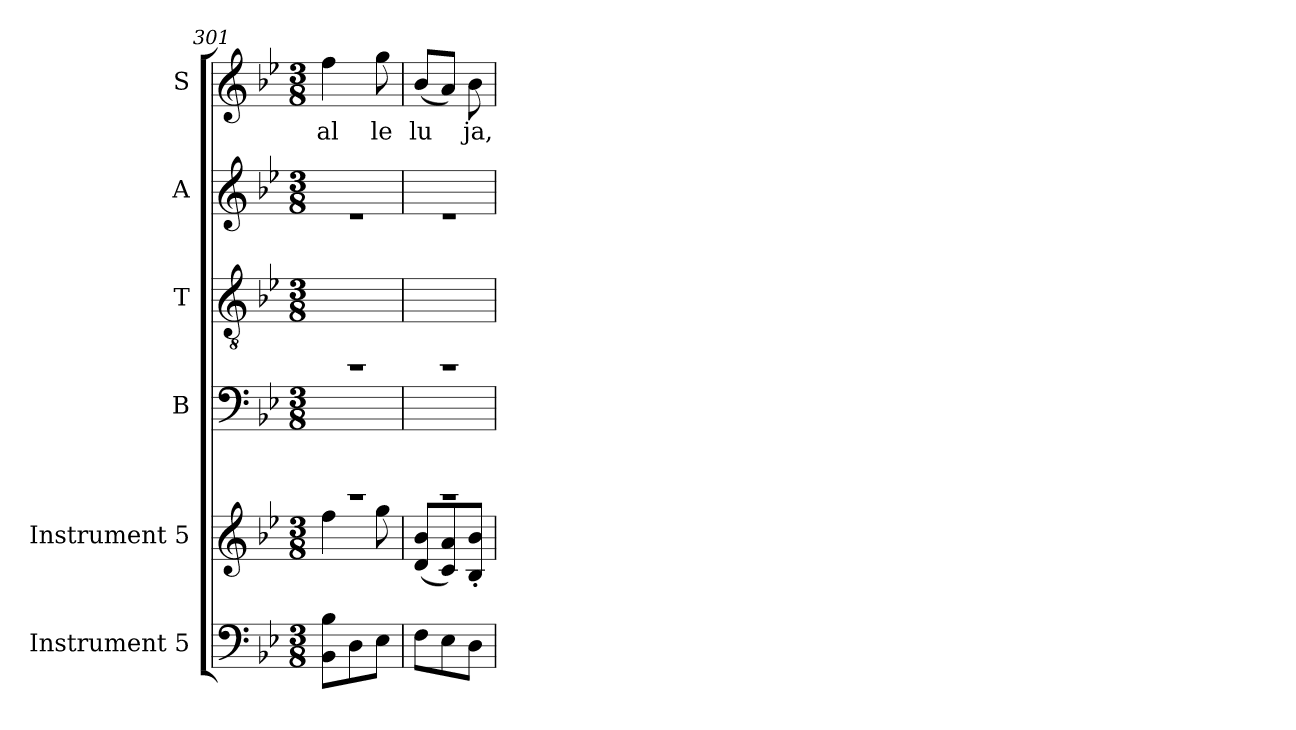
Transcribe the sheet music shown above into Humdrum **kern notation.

**kern	**kern	**kern	**kern	**kern	**kern	**text
*part6	*part5	*part4	*part3	*part2	*part1	*part1
*staff6	*staff5	*staff4	*staff3	*staff2	*staff1	*staff1
*I"Instrument 5	*I"Instrument 5	*I"B	*I"T	*I"A	*I"S	*
*	*	*I'B	*I'T	*I'A	*I'S	*
*clefF4	*clefG2	*clefF4	*clefGv2	*clefG2	*clefG2	*
*k[b-e-]	*k[b-e-]	*k[b-e-]	*k[b-e-]	*k[b-e-]	*k[b-e-]	*
*B-:	*B-:	*B-:	*B-:	*B-:	*B-:	*
*M3/8	*M3/8	*M3/8	*M3/8	*M3/8	*M3/8	*
=301	=301	=301	=301	=301	=301	=301
!	!	!	!	!	!	!LO:LY:b:cj
8BB-\ 8B-\L	4ff\	4.rBBBB	4.rEE	4.re	4ff\	al
8D\	.	.	.	.	.	.
!	!	!	!	!	!	!LO:LY:b:cj
8E-\J	8gg\	.	.	.	8gg\	le
=302	=302	=302	=302	=302	=302	=302
!	!	!	!	!	!	!LO:LY:b:cj
8F\L	(<8d/ 8b-/L	4.rBBBB	4.rEE	4.re	(<8b-/L	lu
!	!	!	!	!	!	!LO:LY:b:cj
8E-\	8c/ 8a/)	.	.	.	8a/J)	.
!	!	!	!	!	!	!LO:LY:b:cj
8D\J	8B-/'< 8b-/'<J	.	.	.	8b-\	ja,
=	=	=	=	=	=	=
*-	*-	*-	*-	*-	*-	*-
